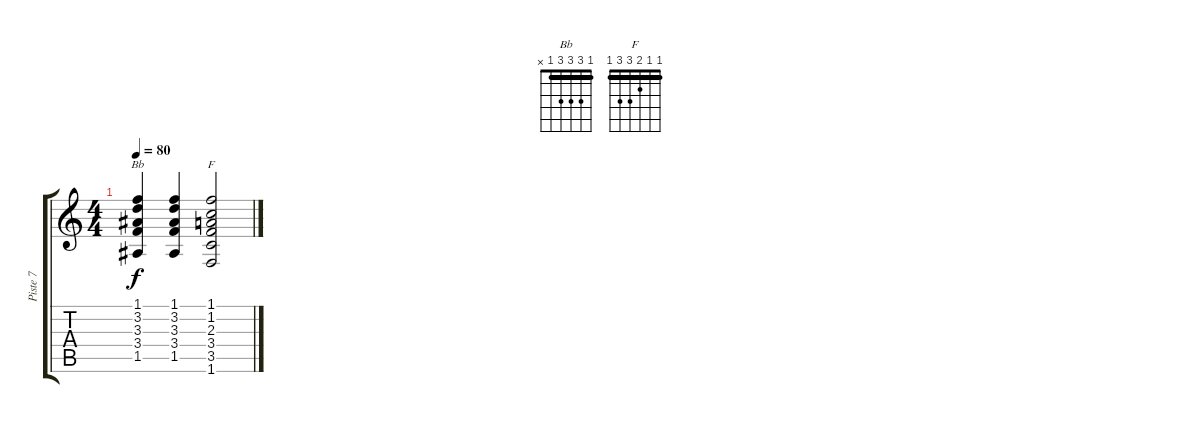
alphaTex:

\track ("Piste 7" "Piste 7") {mute instrument acousticguitarsteel}
\staff {score tabs}
\tuning (E4 B3 G3 D3 A2 E2) {hide}
\chord ("Bb" 1 3 3 3 1 x) {barre 1}
\chord ("F" 1 1 2 3 3 1) {barre 1}
\ts (4 4)
\tempo 80
\clef g2
\ks c
(1.1 3.2 3.3 3.4 1.5).4{ch "Bb" dy f} (1.1 3.2 3.3 3.4 1.5).4 (1.1 1.2 2.3 3.4 3.5 1.6).2{ch "F"}
